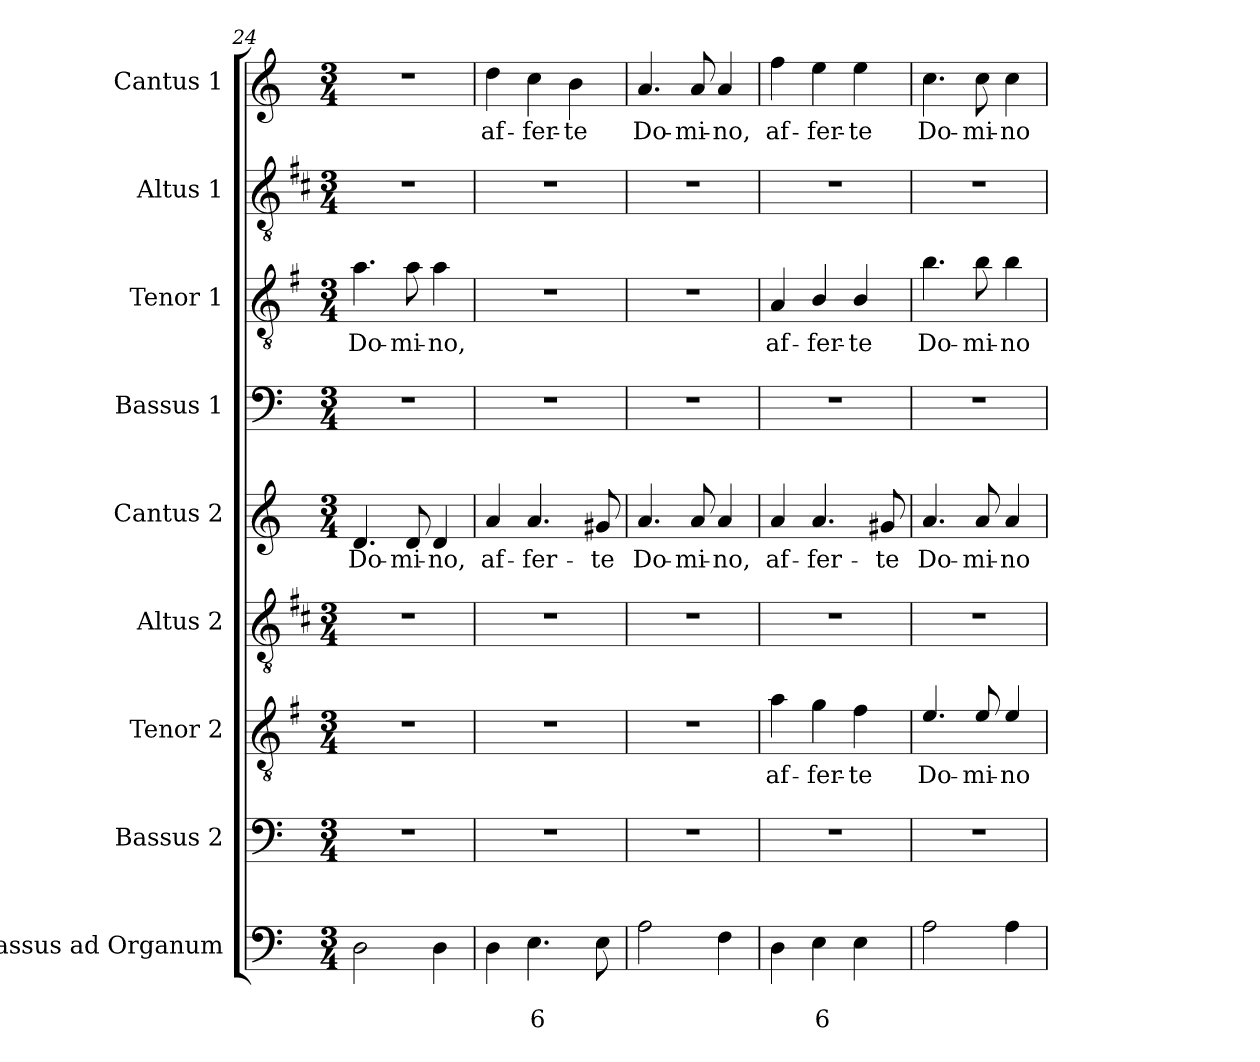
**kern	**text	**text	**kern	**kern	**text	**kern	**kern	**text	**kern	**kern	**text	**kern	**kern	**text
*part9	*part9	*part9	*part8	*part7	*part7	*part6	*part5	*part5	*part4	*part3	*part3	*part2	*part1	*part1
*staff9	*staff9	*staff9	*staff8	*staff7	*staff7	*staff6	*staff5	*staff5	*staff4	*staff3	*staff3	*staff2	*staff1	*staff1
*I"Bassus ad Organum	*	*	*I"Bassus 2	*I"Tenor 2	*	*I"Altus 2	*I"Cantus 2	*	*I"Bassus 1	*I"Tenor 1	*	*I"Altus 1	*I"Cantus 1	*
*I'Org	*	*	*I'B2	*I'T2	*	*I'A2	*I'C2	*	*I'B1	*I'T1	*	*I'A1	*I'C1	*
!!LO:LB:g=z
*clefF4	*	*	*clefF4	*clefGv2	*	*clefGv2	*clefG2	*	*clefF4	*clefGv2	*	*clefGv2	*clefG2	*
*	*	*	*	*ITrd4c7	*	*ITrd1c2	*	*	*	*ITrd4c7	*	*ITrd1c2	*	*
*k[]	*	*	*k[]	*k[]	*	*k[]	*k[]	*	*k[]	*k[]	*	*k[]	*k[]	*
*C:	*	*	*C:	*C:	*	*C:	*C:	*	*C:	*C:	*	*C:	*C:	*
*M3/4	*	*	*M3/4	*M3/4	*	*M3/4	*M3/4	*	*M3/4	*M3/4	*	*M3/4	*M3/4	*
=24	=24	=24	=24	=24	=24	=24	=24	=24	=24	=24	=24	=24	=24	=24
!	!	!	!	!	!	!	!	!LO:LY:b	!	!	!LO:LY:b	!	!	!
2D\	.	.	2.r	2.r	.	2.r	4.d/	Do-	2.r	4.d\	Do-	2.r	2.r	.
!	!	!	!	!	!	!	!	!LO:LY:b	!	!	!LO:LY:b	!	!	!
.	.	.	.	.	.	.	8d/	-mi-	.	8d\	-mi-	.	.	.
!	!	!	!	!	!	!	!	!LO:LY:b	!	!	!LO:LY:b	!	!	!
4D\	.	.	.	.	.	.	4d/	-no,	.	4d\	-no,	.	.	.
=25	=25	=25	=25	=25	=25	=25	=25	=25	=25	=25	=25	=25	=25	=25
!	!	!	!	!	!	!	!	!LO:LY:b	!	!	!	!	!	!LO:LY:b
4D\	.	.	2.r	2.r	.	2.r	4a/	af-	2.r	2.r	.	2.r	4dd\	af-
!	!	!LO:LY:b	!	!	!	!	!	!LO:LY:b	!	!	!	!	!	!LO:LY:b
4.E\	.	6	.	.	.	.	4.a/	-fer-	.	.	.	.	4cc\	-fer-
!	!	!	!	!	!	!	!	!	!	!	!	!	!	!LO:LY:b
.	.	.	.	.	.	.	.	.	.	.	.	.	4b\	-te
!	!	!	!	!	!	!	!	!LO:LY:b	!	!	!	!	!	!
8E\	.	.	.	.	.	.	8g#X/	-te	.	.	.	.	.	.
=26	=26	=26	=26	=26	=26	=26	=26	=26	=26	=26	=26	=26	=26	=26
!	!	!	!	!	!	!	!	!LO:LY:b	!	!	!	!	!	!LO:LY:b
2A\	.	.	2.r	2.r	.	2.r	4.a/	Do-	2.r	2.r	.	2.r	4.a/	Do-
!	!	!	!	!	!	!	!	!LO:LY:b	!	!	!	!	!	!LO:LY:b
.	.	.	.	.	.	.	8a/	-mi-	.	.	.	.	8a/	-mi-
!	!	!	!	!	!	!	!	!LO:LY:b	!	!	!	!	!	!LO:LY:b
4F\	.	.	.	.	.	.	4a/	-no,	.	.	.	.	4a/	-no,
=27	=27	=27	=27	=27	=27	=27	=27	=27	=27	=27	=27	=27	=27	=27
!	!	!	!	!	!LO:LY:b	!	!	!LO:LY:b	!	!	!LO:LY:b	!	!	!LO:LY:b
4D\	.	.	2.r	4d\	af-	2.r	4a/	af-	2.r	4D/	af-	2.r	4ff\	af-
!	!	!LO:LY:b	!	!	!LO:LY:b	!	!	!LO:LY:b	!	!	!LO:LY:b	!	!	!LO:LY:b
4E\	.	6	.	4c\	-fer-	.	4.a/	-fer-	.	4E/	-fer-	.	4ee\	-fer-
!	!	!	!	!	!LO:LY:b	!	!	!	!	!	!LO:LY:b	!	!	!LO:LY:b
4E\	.	.	.	4B\	-te	.	.	.	.	4E/	-te	.	4ee\	-te
!	!	!	!	!	!	!	!	!LO:LY:b	!	!	!	!	!	!
.	.	.	.	.	.	.	8g#X/	-te	.	.	.	.	.	.
=28	=28	=28	=28	=28	=28	=28	=28	=28	=28	=28	=28	=28	=28	=28
!	!	!	!	!	!LO:LY:b	!	!	!LO:LY:b	!	!	!LO:LY:b	!	!	!LO:LY:b
2A\	.	.	2.r	4.A/	Do-	2.r	4.a/	Do-	2.r	4.e\	Do-	2.r	4.cc\	Do-
!	!	!	!	!	!LO:LY:b	!	!	!LO:LY:b	!	!	!LO:LY:b	!	!	!LO:LY:b
.	.	.	.	8A/	-mi-	.	8a/	-mi-	.	8e\	-mi-	.	8cc\	-mi-
!	!	!	!	!	!LO:LY:b	!	!	!LO:LY:b	!	!	!LO:LY:b	!	!	!LO:LY:b
4A\	.	.	.	4A/	-no	.	4a/	-no	.	4e\	-no	.	4cc\	-no
=	=	=	=	=	=	=	=	=	=	=	=	=	=	=
*-	*-	*-	*-	*-	*-	*-	*-	*-	*-	*-	*-	*-	*-	*-
